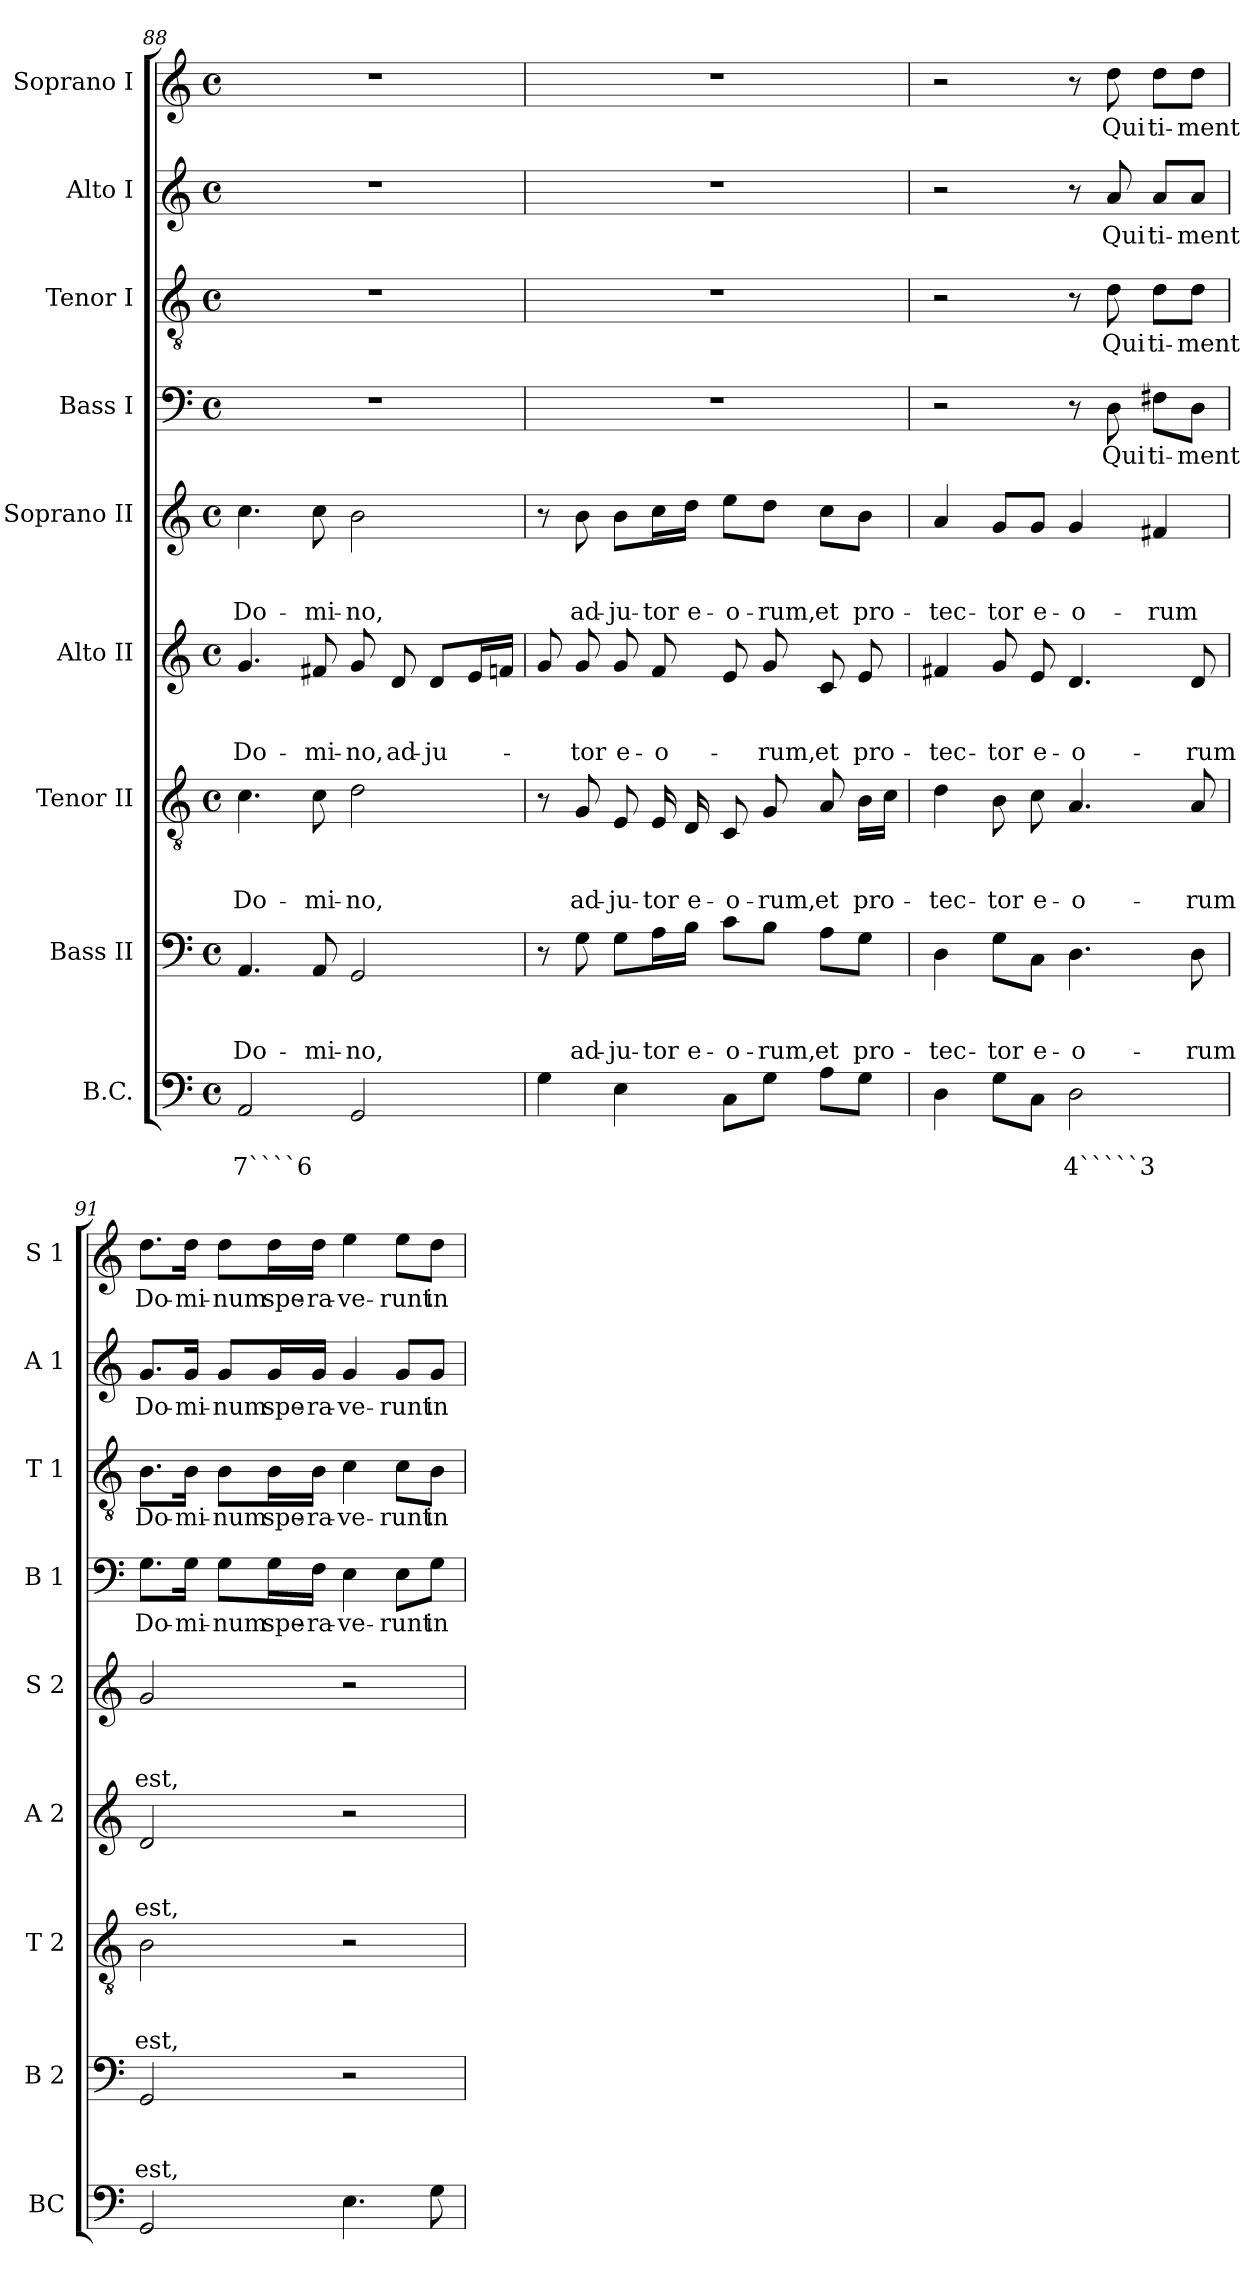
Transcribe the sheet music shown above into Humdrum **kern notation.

**kern	**text	**text	**kern	**text	**text	**text	**kern	**text	**text	**text	**kern	**text	**text	**text	**kern	**text	**text	**text	**kern	**text	**kern	**text	**kern	**text	**kern	**text
*part9	*part9	*part9	*part8	*part8	*part8	*part8	*part7	*part7	*part7	*part7	*part6	*part6	*part6	*part6	*part5	*part5	*part5	*part5	*part4	*part4	*part3	*part3	*part2	*part2	*part1	*part1
*staff9	*staff9	*staff9	*staff8	*staff8	*staff8	*staff8	*staff7	*staff7	*staff7	*staff7	*staff6	*staff6	*staff6	*staff6	*staff5	*staff5	*staff5	*staff5	*staff4	*staff4	*staff3	*staff3	*staff2	*staff2	*staff1	*staff1
*I"B.C.	*	*	*I"Bass II	*	*	*	*I"Tenor II	*	*	*	*I"Alto II	*	*	*	*I"Soprano II	*	*	*	*I"Bass I	*	*I"Tenor I	*	*I"Alto I	*	*I"Soprano I	*
*I'BC	*	*	*I'B 2	*	*	*	*I'T 2	*	*	*	*I'A 2	*	*	*	*I'S 2	*	*	*	*I'B 1	*	*I'T 1	*	*I'A 1	*	*I'S 1	*
*clefF4	*	*	*clefF4	*	*	*	*clefGv2	*	*	*	*clefG2	*	*	*	*clefG2	*	*	*	*clefF4	*	*clefGv2	*	*clefG2	*	*clefG2	*
*k[]	*	*	*k[]	*	*	*	*k[]	*	*	*	*k[]	*	*	*	*k[]	*	*	*	*k[]	*	*k[]	*	*k[]	*	*k[]	*
*C:	*	*	*C:	*	*	*	*C:	*	*	*	*C:	*	*	*	*C:	*	*	*	*C:	*	*C:	*	*C:	*	*C:	*
*M4/4	*	*	*M4/4	*	*	*	*M4/4	*	*	*	*M4/4	*	*	*	*M4/4	*	*	*	*M4/4	*	*M4/4	*	*M4/4	*	*M4/4	*
*met(c)	*	*	*met(c)	*	*	*	*met(c)	*	*	*	*met(c)	*	*	*	*met(c)	*	*	*	*met(c)	*	*met(c)	*	*met(c)	*	*met(c)	*
=88	=88	=88	=88	=88	=88	=88	=88	=88	=88	=88	=88	=88	=88	=88	=88	=88	=88	=88	=88	=88	=88	=88	=88	=88	=88	=88
!	!	!LO:LY:b	!	!	!	!LO:LY:b	!	!	!	!LO:LY:b	!	!	!	!LO:LY:b	!	!	!	!LO:LY:b	!	!	!	!	!	!	!	!
2AA/	.	7````6	4.AA/	.	.	Do-	4.c\	.	.	Do-	4.g/	.	.	Do-	4.cc\	.	.	Do-	1r	.	1r	.	1r	.	1r	.
!	!	!	!	!	!	!LO:LY:b	!	!	!	!LO:LY:b	!	!	!	!LO:LY:b	!	!	!	!LO:LY:b	!	!	!	!	!	!	!	!
.	.	.	8AA/	.	.	-mi-	8c\	.	.	-mi-	8f#X/	.	.	-mi-	8cc\	.	.	-mi-	.	.	.	.	.	.	.	.
!	!	!	!	!	!	!LO:LY:b	!	!	!	!LO:LY:b	!	!	!	!LO:LY:b	!	!	!	!LO:LY:b	!	!	!	!	!	!	!	!
2GG/	.	.	2GG/	.	.	-no,	2d\	.	.	-no,	8g/	.	.	-no,	2b\	.	.	-no,	.	.	.	.	.	.	.	.
!	!	!	!	!	!	!	!	!	!	!	!	!	!	!LO:LY:b	!	!	!	!	!	!	!	!	!	!	!	!
.	.	.	.	.	.	.	.	.	.	.	8d/	.	.	ad-	.	.	.	.	.	.	.	.	.	.	.	.
!	!	!	!	!	!	!	!	!	!	!	!	!	!	!LO:LY:b	!	!	!	!	!	!	!	!	!	!	!	!
.	.	.	.	.	.	.	.	.	.	.	8d/L	.	.	-ju-	.	.	.	.	.	.	.	.	.	.	.	.
.	.	.	.	.	.	.	.	.	.	.	16e/L	.	.	.	.	.	.	.	.	.	.	.	.	.	.	.
.	.	.	.	.	.	.	.	.	.	.	16fn/JJ	.	.	.	.	.	.	.	.	.	.	.	.	.	.	.
=89	=89	=89	=89	=89	=89	=89	=89	=89	=89	=89	=89	=89	=89	=89	=89	=89	=89	=89	=89	=89	=89	=89	=89	=89	=89	=89
4G\	.	.	8r	.	.	.	8r	.	.	.	8g/	.	.	.	8r	.	.	.	1r	.	1r	.	1r	.	1r	.
!	!	!	!	!	!	!LO:LY:b	!	!	!	!LO:LY:b	!	!	!	!LO:LY:b	!	!	!	!LO:LY:b	!	!	!	!	!	!	!	!
.	.	.	8G\	.	.	ad-	8G/	.	.	ad-	8g/	.	.	-tor	8b\	.	.	ad-	.	.	.	.	.	.	.	.
!	!	!	!	!	!	!LO:LY:b	!	!	!	!LO:LY:b	!	!	!	!LO:LY:b	!	!	!	!LO:LY:b	!	!	!	!	!	!	!	!
4E\	.	.	8G\L	.	.	-ju-	8E/	.	.	-ju-	8g/	.	.	e-	8b\L	.	.	-ju-	.	.	.	.	.	.	.	.
!	!	!	!	!	!	!LO:LY:b	!	!	!	!LO:LY:b	!	!	!	!LO:LY:b	!	!	!	!LO:LY:b	!	!	!	!	!	!	!	!
.	.	.	16A\L	.	.	-tor	16E/	.	.	-tor	8f/	.	.	-o-	16cc\L	.	.	-tor	.	.	.	.	.	.	.	.
!	!	!	!	!	!	!LO:LY:b	!	!	!	!LO:LY:b	!	!	!	!	!	!	!	!LO:LY:b	!	!	!	!	!	!	!	!
.	.	.	16B\JJ	.	.	e-	16D/	.	.	e-	.	.	.	.	16dd\JJ	.	.	e-	.	.	.	.	.	.	.	.
!	!	!	!	!	!	!LO:LY:b	!	!	!	!LO:LY:b	!	!	!	!	!	!	!	!LO:LY:b	!	!	!	!	!	!	!	!
8C\L	.	.	8c\L	.	.	-o-	8C/	.	.	-o-	8e/	.	.	.	8ee\L	.	.	-o-	.	.	.	.	.	.	.	.
!	!	!	!	!	!	!LO:LY:b	!	!	!	!LO:LY:b	!	!	!	!LO:LY:b	!	!	!	!LO:LY:b	!	!	!	!	!	!	!	!
8G\J	.	.	8B\J	.	.	-rum,	8G/	.	.	-rum,	8g/	.	.	-rum,	8dd\J	.	.	-rum,	.	.	.	.	.	.	.	.
!	!	!	!	!	!	!LO:LY:b	!	!	!	!LO:LY:b	!	!	!	!LO:LY:b	!	!	!	!LO:LY:b	!	!	!	!	!	!	!	!
8A\L	.	.	8A\L	.	.	et	8A/	.	.	et	8c/	.	.	et	8cc\L	.	.	et	.	.	.	.	.	.	.	.
!	!	!	!	!	!	!LO:LY:b	!	!	!	!LO:LY:b	!	!	!	!LO:LY:b	!	!	!	!LO:LY:b	!	!	!	!	!	!	!	!
8G\J	.	.	8G\J	.	.	pro-	16B\LL	.	.	pro-	8e/	.	.	pro-	8b\J	.	.	pro-	.	.	.	.	.	.	.	.
.	.	.	.	.	.	.	16c\JJ	.	.	.	.	.	.	.	.	.	.	.	.	.	.	.	.	.	.	.
=90	=90	=90	=90	=90	=90	=90	=90	=90	=90	=90	=90	=90	=90	=90	=90	=90	=90	=90	=90	=90	=90	=90	=90	=90	=90	=90
!	!	!	!	!	!	!LO:LY:b	!	!	!	!LO:LY:b	!	!	!	!LO:LY:b	!	!	!	!LO:LY:b	!	!	!	!	!	!	!	!
4D\	.	.	4D\	.	.	-tec-	4d\	.	.	-tec-	4f#X/	.	.	-tec-	4a/	.	.	-tec-	2r	.	2r	.	2r	.	2r	.
!	!	!	!	!	!	!LO:LY:b	!	!	!	!LO:LY:b	!	!	!	!LO:LY:b	!	!	!	!LO:LY:b	!	!	!	!	!	!	!	!
8G\L	.	.	8G\L	.	.	-tor	8B\	.	.	-tor	8g/	.	.	-tor	8g/L	.	.	-tor	.	.	.	.	.	.	.	.
!	!	!	!	!	!	!LO:LY:b	!	!	!	!LO:LY:b	!	!	!	!LO:LY:b	!	!	!	!LO:LY:b	!	!	!	!	!	!	!	!
8C\J	.	.	8C\J	.	.	e-	8c\	.	.	e-	8e/	.	.	e-	8g/J	.	.	e-	.	.	.	.	.	.	.	.
!	!	!LO:LY:b	!	!	!	!LO:LY:b	!	!	!	!LO:LY:b	!	!	!	!LO:LY:b	!	!	!	!LO:LY:b	!	!	!	!	!	!	!	!
2D\	.	4`````3	4.D\	.	.	-o-	4.A/	.	.	-o-	4.d/	.	.	-o-	4g/	.	.	-o-	8r	.	8r	.	8r	.	8r	.
!	!	!	!	!	!	!	!	!	!	!	!	!	!	!	!	!	!	!	!	!LO:LY:b	!	!LO:LY:b	!	!LO:LY:b	!	!LO:LY:b
.	.	.	.	.	.	.	.	.	.	.	.	.	.	.	.	.	.	.	8D\	Qui	8d\	Qui	8a/	Qui	8dd\	Qui
!	!	!	!	!	!	!	!	!	!	!	!	!	!	!	!	!	!	!LO:LY:b	!	!LO:LY:b	!	!LO:LY:b	!	!LO:LY:b	!	!LO:LY:b
.	.	.	.	.	.	.	.	.	.	.	.	.	.	.	4f#X/	.	.	-rum	8F#X\L	ti-	8d\L	ti-	8a/L	ti-	8dd\L	ti-
!	!	!	!	!	!	!LO:LY:b	!	!	!	!LO:LY:b	!	!	!	!LO:LY:b	!	!	!	!	!	!LO:LY:b	!	!LO:LY:b	!	!LO:LY:b	!	!LO:LY:b
.	.	.	8D\	.	.	-rum	8A/	.	.	-rum	8d/	.	.	-rum	.	.	.	.	8D\J	-ment	8d\J	-ment	8a/J	-ment	8dd\J	-ment
!!LO:PB:g=z
=91	=91	=91	=91	=91	=91	=91	=91	=91	=91	=91	=91	=91	=91	=91	=91	=91	=91	=91	=91	=91	=91	=91	=91	=91	=91	=91
!	!	!	!	!	!	!LO:LY:b	!	!	!	!LO:LY:b	!	!	!	!LO:LY:b	!	!	!	!LO:LY:b	!	!LO:LY:b	!	!LO:LY:b	!	!LO:LY:b	!	!LO:LY:b
2GG/	.	.	2GG/	.	.	est,	2B\	.	.	est,	2d/	.	.	est,	2g/	.	.	est,	8.G\L	Do-	8.B\L	Do-	8.g/L	Do-	8.dd\L	Do-
!	!	!	!	!	!	!	!	!	!	!	!	!	!	!	!	!	!	!	!	!LO:LY:b	!	!LO:LY:b	!	!LO:LY:b	!	!LO:LY:b
.	.	.	.	.	.	.	.	.	.	.	.	.	.	.	.	.	.	.	16G\Jk	-mi-	16B\Jk	-mi-	16g/Jk	-mi-	16dd\Jk	-mi-
!	!	!	!	!	!	!	!	!	!	!	!	!	!	!	!	!	!	!	!	!LO:LY:b	!	!LO:LY:b	!	!LO:LY:b	!	!LO:LY:b
.	.	.	.	.	.	.	.	.	.	.	.	.	.	.	.	.	.	.	8G\L	-num	8B\L	-num	8g/L	-num	8dd\L	-num
!	!	!	!	!	!	!	!	!	!	!	!	!	!	!	!	!	!	!	!	!LO:LY:b	!	!LO:LY:b	!	!LO:LY:b	!	!LO:LY:b
.	.	.	.	.	.	.	.	.	.	.	.	.	.	.	.	.	.	.	16G\L	spe-	16B\L	spe-	16g/L	spe-	16dd\L	spe-
!	!	!	!	!	!	!	!	!	!	!	!	!	!	!	!	!	!	!	!	!LO:LY:b	!	!LO:LY:b	!	!LO:LY:b	!	!LO:LY:b
.	.	.	.	.	.	.	.	.	.	.	.	.	.	.	.	.	.	.	16F\JJ	-ra-	16B\JJ	-ra-	16g/JJ	-ra-	16dd\JJ	-ra-
!	!	!	!	!	!	!	!	!	!	!	!	!	!	!	!	!	!	!	!	!LO:LY:b	!	!LO:LY:b	!	!LO:LY:b	!	!LO:LY:b
4.E\	.	.	2r	.	.	.	2r	.	.	.	2r	.	.	.	2r	.	.	.	4E\	-ve-	4c\	-ve-	4g/	-ve-	4ee\	-ve-
!	!	!	!	!	!	!	!	!	!	!	!	!	!	!	!	!	!	!	!	!LO:LY:b	!	!LO:LY:b	!	!LO:LY:b	!	!LO:LY:b
.	.	.	.	.	.	.	.	.	.	.	.	.	.	.	.	.	.	.	8E\L	-runt	8c\L	-runt	8g/L	-runt	8ee\L	-runt
!	!	!	!	!	!	!	!	!	!	!	!	!	!	!	!	!	!	!	!	!LO:LY:b	!	!LO:LY:b	!	!LO:LY:b	!	!LO:LY:b
8G\	.	.	.	.	.	.	.	.	.	.	.	.	.	.	.	.	.	.	8G\J	in	8B\J	in	8g/J	in	8dd\J	in
=	=	=	=	=	=	=	=	=	=	=	=	=	=	=	=	=	=	=	=	=	=	=	=	=	=	=
*-	*-	*-	*-	*-	*-	*-	*-	*-	*-	*-	*-	*-	*-	*-	*-	*-	*-	*-	*-	*-	*-	*-	*-	*-	*-	*-
